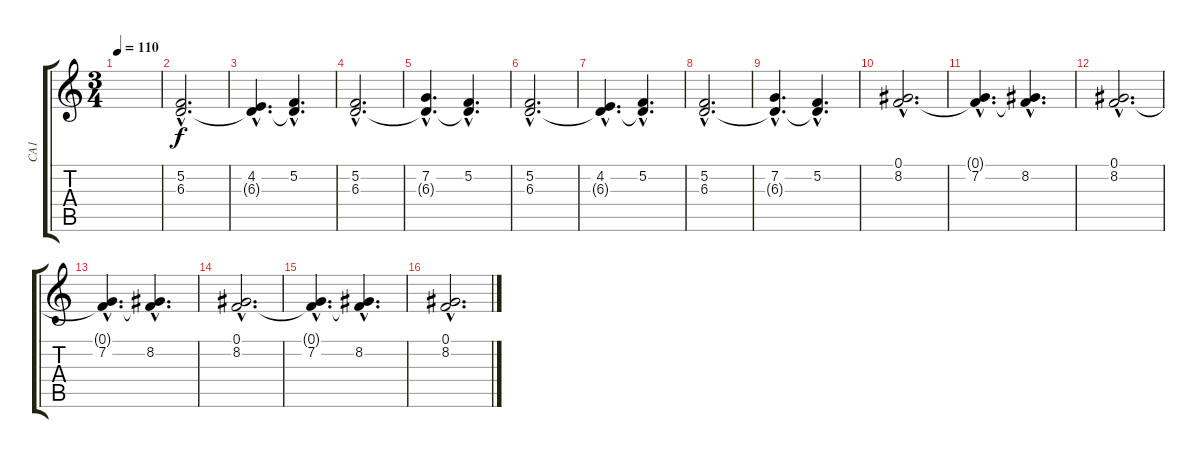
\track ("CA1" "CA1") {instrument choiraahs}
\staff {score tabs}
\tuning (F4 C4 Ab3 Eb3 Bb2 F2) {hide}
\ts (3 4)
\tempo 110
\clef g2
\ks c
|
(5.2{hac} 6.3{hac}).2{d} |
(4.2{hac} 6.3{hac t}).4{d} (5.2{hac} 6.3{hac t}).4{d} |
(5.2{hac} 6.3{hac}).2{d} |
(7.2{hac} 6.3{hac t}).4{d} (5.2{hac} 6.3{hac t}).4{d} |
(5.2{hac} 6.3{hac}).2{d} |
(4.2{hac} 6.3{hac t}).4{d} (5.2{hac} 6.3{hac t}).4{d} |
(5.2{hac} 6.3{hac}).2{d} |
(7.2{hac} 6.3{hac t}).4{d} (5.2{hac} 6.3{hac t}).4{d} |
(0.1{hac} 8.2{hac}).2{d} |
(0.1{hac t} 7.2{hac}).4{d} (0.1{hac t} 8.2{hac}).4{d} |
(0.1{hac} 8.2{hac}).2{d} |
(0.1{hac t} 7.2{hac}).4{d} (0.1{hac t} 8.2{hac}).4{d} |
(0.1{hac} 8.2{hac}).2{d} |
(0.1{hac t} 7.2{hac}).4{d} (0.1{hac t} 8.2{hac}).4{d} |
(0.1{hac} 8.2{hac}).2{d}
